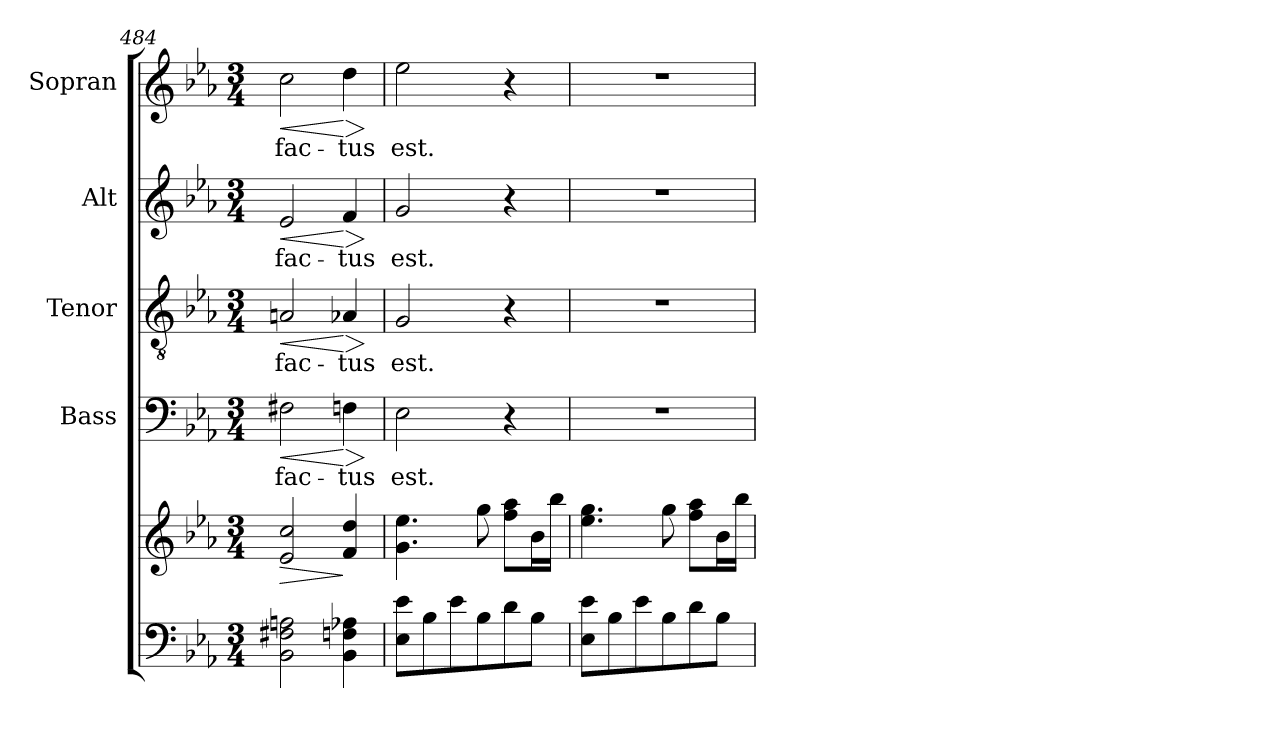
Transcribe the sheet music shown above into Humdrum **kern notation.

**kern	**kern	**dynam	**kern	**text	**dynam	**kern	**text	**dynam	**kern	**text	**dynam	**kern	**text	**dynam
*part5	*part5	*part5	*part4	*part4	*part4	*part3	*part3	*part3	*part2	*part2	*part2	*part1	*part1	*part1
*staff6	*staff5	*staff5/6	*staff4	*staff4	*staff4	*staff3	*staff3	*staff3	*staff2	*staff2	*staff2	*staff1	*staff1	*staff1
*	*	*	*I"Bass	*	*	*I"Tenor	*	*	*I"Alt	*	*	*I"Sopran	*	*
*	*	*	*I'B.	*	*	*I'T.	*	*	*I'A.	*	*	*I'S.	*	*
!!LO:PB:g=z
*clefF4	*clefG2	*	*clefF4	*	*	*clefGv2	*	*	*clefG2	*	*	*clefG2	*	*
*k[b-e-a-]	*k[b-e-a-]	*	*k[b-e-a-]	*	*	*k[b-e-a-]	*	*	*k[b-e-a-]	*	*	*k[b-e-a-]	*	*
*E-:	*E-:	*	*E-:	*	*	*E-:	*	*	*E-:	*	*	*E-:	*	*
*M3/4	*M3/4	*	*M3/4	*	*	*M3/4	*	*	*M3/4	*	*	*M3/4	*	*
=484	=484	=484	=484	=484	=484	=484	=484	=484	=484	=484	=484	=484	=484	=484
!	!	!LO:HP:b	!	!LO:LY:b	!LO:HP:b	!	!LO:LY:b	!LO:HP:b	!	!LO:LY:b	!LO:HP:b	!	!LO:LY:b	!LO:HP:b
2BB-\ 2F#X\ 2An\	2e-/ 2cc/	>	2F#X\	fac-	<	2An/	fac-	<	2e-/	fac-	<	2cc\	fac-	<
!	!	!	!	!LO:LY:b	!LO:HP:n=1:b	!	!LO:LY:b	!LO:HP:n=1:b	!	!LO:LY:b	!LO:HP:n=1:b	!	!LO:LY:b	!LO:HP:n=1:b
4BB-\ 4Fn\ 4A-X\	4f/ 4dd/	]	4Fn\	-tus	[ >	4A-X/	-tus	[ >	4f/	-tus	[ >	4dd\	-tus	[ >
.	.	.	.	.	]	.	.	]	.	.	]	.	.	]
=485	=485	=485	=485	=485	=485	=485	=485	=485	=485	=485	=485	=485	=485	=485
!	!	!	!	!LO:LY:b	!	!	!LO:LY:b	!	!	!LO:LY:b	!	!	!LO:LY:b	!
8E-\ 8e-\L	4.g\ 4.ee-\	.	2E-\	est.	.	2G/	est.	.	2g/	est.	.	2ee-\	est.	.
8B-\	.	.	.	.	.	.	.	.	.	.	.	.	.	.
8e-\	.	.	.	.	.	.	.	.	.	.	.	.	.	.
8B-\	8gg\	.	.	.	.	.	.	.	.	.	.	.	.	.
8d\	8ff\ 8aa-\L	.	4r	.	.	4r	.	.	4r	.	.	4r	.	.
8B-\J	16b-\L	.	.	.	.	.	.	.	.	.	.	.	.	.
.	16bb-\JJ	.	.	.	.	.	.	.	.	.	.	.	.	.
=486	=486	=486	=486	=486	=486	=486	=486	=486	=486	=486	=486	=486	=486	=486
8E-\ 8e-\L	4.ee-\ 4.gg\	.	2.r	.	.	2.r	.	.	2.r	.	.	2.r	.	.
8B-\	.	.	.	.	.	.	.	.	.	.	.	.	.	.
8e-\	.	.	.	.	.	.	.	.	.	.	.	.	.	.
8B-\	8gg\	.	.	.	.	.	.	.	.	.	.	.	.	.
8d\	8ff\ 8aa-\L	.	.	.	.	.	.	.	.	.	.	.	.	.
8B-\J	16b-\L	.	.	.	.	.	.	.	.	.	.	.	.	.
.	16bb-\JJ	.	.	.	.	.	.	.	.	.	.	.	.	.
=	=	=	=	=	=	=	=	=	=	=	=	=	=	=
*-	*-	*-	*-	*-	*-	*-	*-	*-	*-	*-	*-	*-	*-	*-
